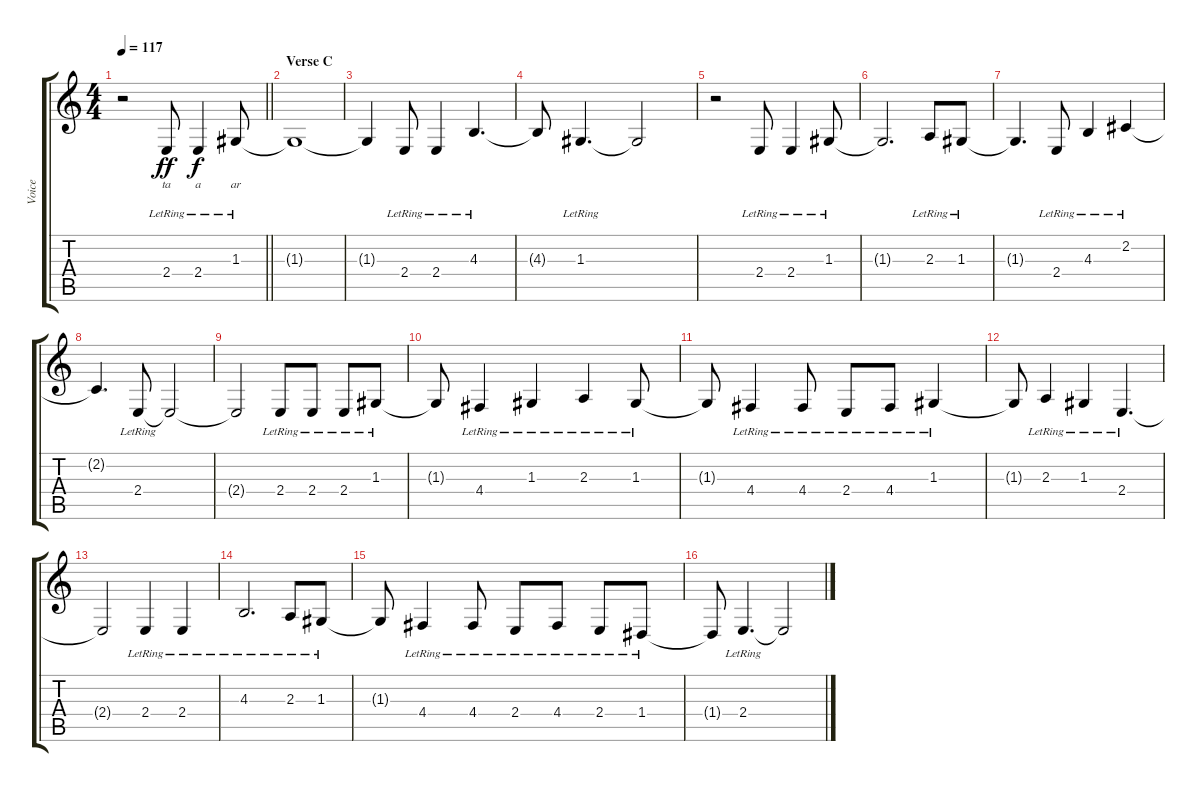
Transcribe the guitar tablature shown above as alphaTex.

\track ("Voice" "Voice") {instrument acousticgrandpiano}
\staff {score tabs}
\tuning (E4 B3 G3 D3 A2 E2) {hide}
\ts (4 4)
\tempo 117
\clef g2
\barLineRight lightlight
\ks c
r.2{dy ff} 2.4{lr}.8{lyrics (0 "ta") lyrics (1 "") lyrics (2 "") lyrics (3 "") lyrics (4 "")} 2.4{lr}.4{lyrics (0 "a") lyrics (1 "") lyrics (2 "") lyrics (3 "") lyrics (4 "") dy f} 1.3{lr}.8{lyrics (0 "ar") lyrics (1 "") lyrics (2 "") lyrics (3 "") lyrics (4 "")} |
\section ("" "Verse C")
1.3{t}.1 |
1.3{t}.4 2.4{lr}.8 2.4{lr}.4 4.3{lr}.4{d} |
4.3{t}.8 1.3{lr}.4{d} 1.3{t}.2 |
r.2 2.4{lr}.8 2.4{lr}.4 1.3{lr}.8 |
1.3{t}.2{d} 2.3{lr}.8 1.3{lr}.8 |
1.3{t}.4{d} 2.4{lr}.8 4.3{lr}.4 2.2{lr}.4 |
2.2{t}.4{d} 2.4{lr}.8 2.4{t}.2 |
2.4{t}.2 2.4{lr}.8 2.4{lr}.8 2.4{lr}.8 1.3{lr}.8 |
1.3{t}.8 4.4{lr}.4 1.3{lr}.4 2.3{lr}.4 1.3{lr}.8 |
1.3{t}.8 4.4{lr}.4 4.4{lr}.8 2.4{lr}.8 4.4{lr}.8 1.3{lr}.4 |
1.3{t}.8 2.3{lr}.4 1.3{lr}.4 2.4{lr}.4{d} |
2.4{t}.2 2.4{lr}.4 2.4{lr}.4 |
4.3{lr}.2{d} 2.3{lr}.8 1.3{lr}.8 |
1.3{t}.8 4.4{lr}.4 4.4{lr}.8 2.4{lr}.8 4.4{lr}.8 2.4{lr}.8 1.4{lr}.8 |
1.4{t}.8 2.4{lr}.4{d} 2.4{t}.2
